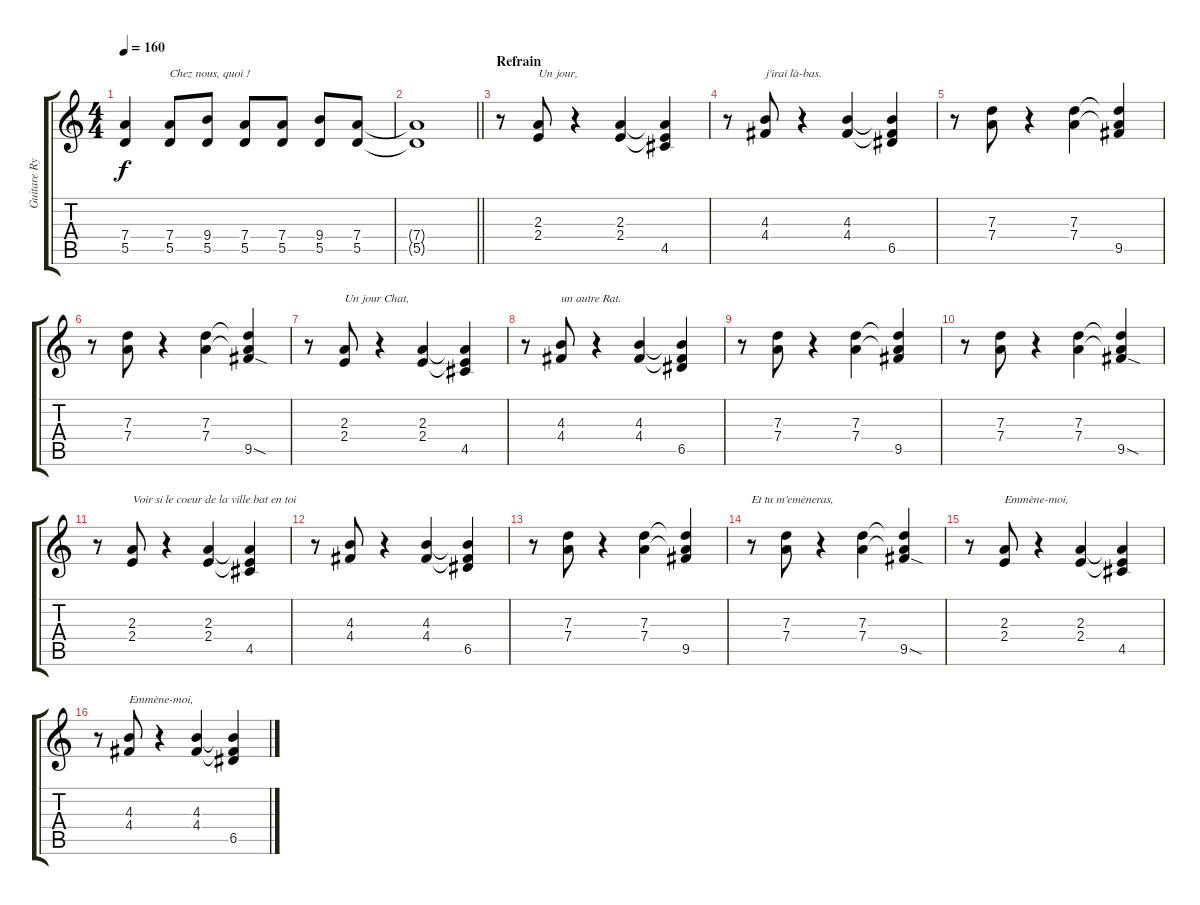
\track ("Guitare Rythme" "Guitare Ry") {instrument electricguitarclean}
\staff {score tabs}
\tuning (E4 B3 G3 D3 A2 E2) {hide}
\ts (4 4)
\tempo 160
\clef g2
\ks c
(7.4 5.5).4{dy f} (7.4 5.5).8{txt "Chez nous, quoi !"} (9.4 5.5).8 (7.4 5.5).8 (7.4 5.5).8 (9.4 5.5).8 (7.4 5.5).8 |
\barLineRight lightlight
(7.4{t} 5.5{t}).1 |
\section ("" "Refrain")
r.8 (2.3 2.4).8{txt "Un jour,"} r.4 (2.3 2.4).4 (2.3{t} 2.4{t} 4.5).4 |
r.8 (4.3 4.4).8{txt "j'irai là-bas."} r.4 (4.3 4.4).4 (4.3{t} 4.4{t} 6.5).4 |
r.8 (7.3 7.4).8 r.4 (7.3 7.4).4 (7.3{t} 7.4{t} 9.5).4 |
r.8 (7.3 7.4).8 r.4 (7.3 7.4).4 (7.3{t} 7.4{t} 9.5{sod}).4 |
r.8 (2.3 2.4).8{txt "Un jour Chat,"} r.4 (2.3 2.4).4 (2.3{t} 2.4{t} 4.5).4 |
r.8 (4.3 4.4).8{txt "un autre Rat."} r.4 (4.3 4.4).4 (4.3{t} 4.4{t} 6.5).4 |
r.8 (7.3 7.4).8 r.4 (7.3 7.4).4 (7.3{t} 7.4{t} 9.5).4 |
r.8 (7.3 7.4).8 r.4 (7.3 7.4).4 (7.3{t} 7.4{t} 9.5{sod}).4 |
r.8 (2.3 2.4).8{txt "Voir si le coeur de la ville bat en toi"} r.4 (2.3 2.4).4 (2.3{t} 2.4{t} 4.5).4 |
r.8 (4.3 4.4).8 r.4 (4.3 4.4).4 (4.3{t} 4.4{t} 6.5).4 |
r.8 (7.3 7.4).8 r.4 (7.3 7.4).4 (7.3{t} 7.4{t} 9.5).4 |
r.8{txt "Et tu m'emèneras,"} (7.3 7.4).8 r.4 (7.3 7.4).4 (7.3{t} 7.4{t} 9.5{sod}).4 |
r.8 (2.3 2.4).8{txt "Emmène-moi, "} r.4 (2.3 2.4).4 (2.3{t} 2.4{t} 4.5).4 |
r.8 (4.3 4.4).8{txt "Emmène-moi, "} r.4 (4.3 4.4).4 (4.3{t} 4.4{t} 6.5).4
